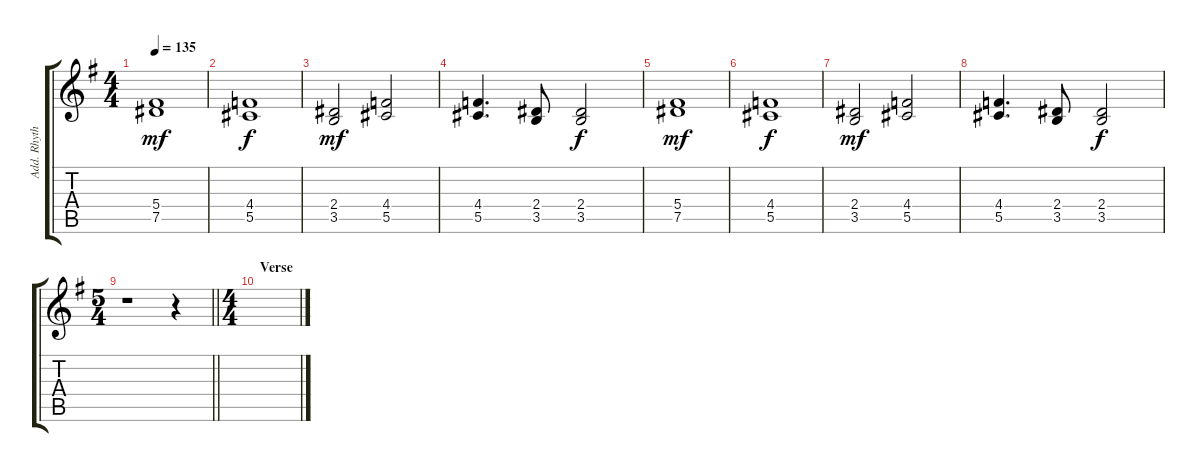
\track ("Add. Rhythm/Harmonies" "Add. Rhyth") {instrument distortionguitar}
\staff {score tabs}
\tuning (Eb4 Bb3 Gb3 Db3 Ab2 Eb2) {hide}
\ts (4 4)
\tempo 135
\clef g2
\ks g
(5.4 7.5).1{dy mf} |
(4.4 5.5).1{dy f} |
(2.4 3.5).2{dy mf} (4.4 5.5).2 |
(4.4 5.5).4{d} (2.4 3.5).8 (2.4 3.5).2{dy f} |
(5.4 7.5).1{dy mf} |
(4.4 5.5).1{dy f} |
(2.4 3.5).2{dy mf} (4.4 5.5).2 |
(4.4 5.5).4{d} (2.4 3.5).8 (2.4 3.5).2{dy f} |
\ts (5 4)
\barLineRight lightlight
r.1 r.4 |
\ts (4 4)
\section ("" "Verse")
